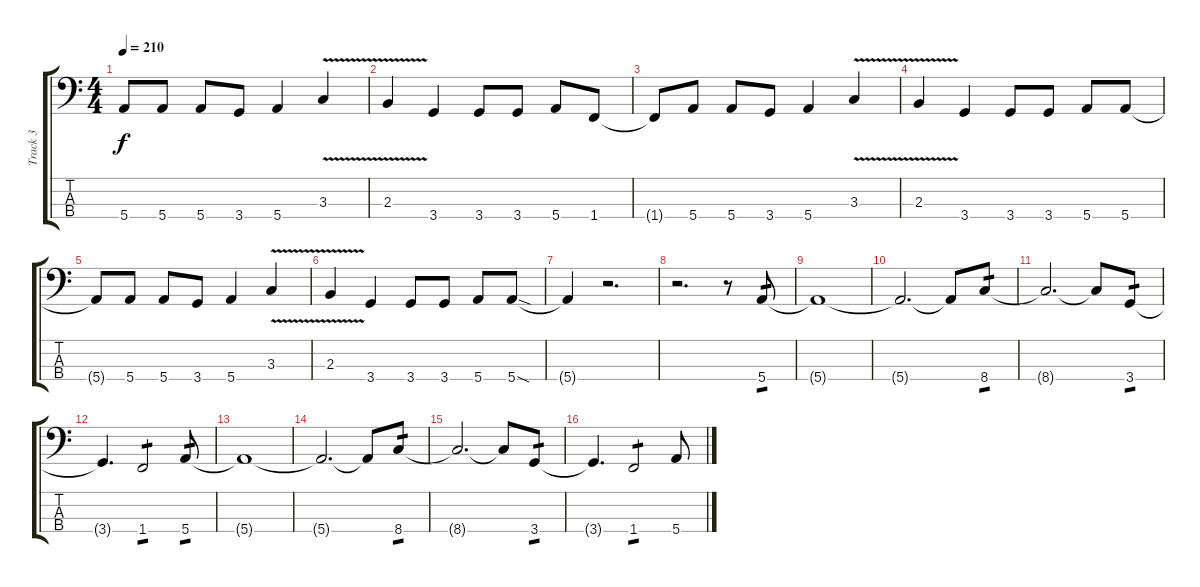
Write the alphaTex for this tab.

\track ("Track 3" "Track 3") {instrument electricbasspick}
\staff {score tabs}
\tuning (G2 D2 A1 E1) {hide}
\ts (4 4)
\tempo 210
\clef f4
\ks c
5.4{t}.8{dy f} 5.4.8 5.4.8 3.4.8 5.4.4 3.3{v}.4 |
2.3{v}.4 3.4.4 3.4.8 3.4.8 5.4.8 1.4.8 |
1.4{t}.8 5.4.8 5.4.8 3.4.8 5.4.4 3.3{v}.4 |
2.3{v}.4 3.4.4 3.4.8 3.4.8 5.4.8 5.4.8 |
5.4{t}.8 5.4.8 5.4.8 3.4.8 5.4.4 3.3{v}.4 |
2.3{v}.4 3.4.4 3.4.8 3.4.8 5.4.8 5.4{sod}.8 |
5.4{t}.4 r.2{d} |
r.2{d} r.8 5.4.8{tp 1} |
5.4{t}.1 |
5.4{t}.2{d} 5.4{t}.8 8.4.8{tp 1} |
8.4{t}.2{d} 8.4{t}.8 3.4.8{tp 1} |
3.4{t}.4{d} 1.4.2{tp 1} 5.4.8{tp 1} |
5.4{t}.1 |
5.4{t}.2{d} 5.4{t}.8 8.4.8{tp 1} |
8.4{t}.2{d} 8.4{t}.8 3.4.8{tp 1} |
3.4{t}.4{d} 1.4.2{tp 1} 5.4.8
